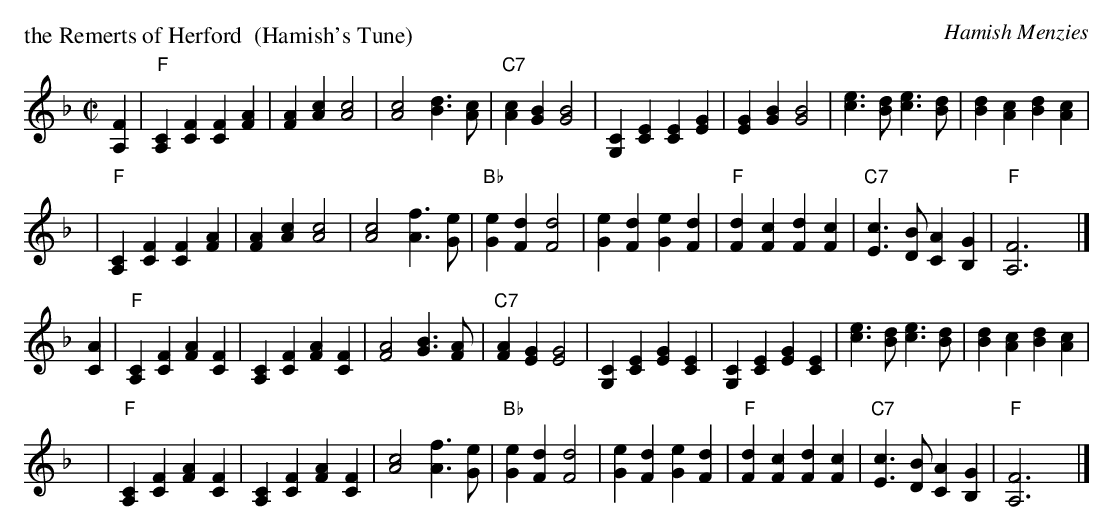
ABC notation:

X:1
P: the Remerts of Herford  (Hamish's Tune)
C: Hamish Menzies
M: C|
L: 1/4
K: F
[FA,] \
| "F"[CA,][FC] [FC][AF] | [AF][cA] [c2A2] | [c2A2] [dB]>[cA] | "C7"[cA][BG] [B2G2] \
| [CG,][EC] [EC][GE] | [GE][BG] [B2G2] | [ec]>[dB] [ec]>[dB] | [dB][cA] [dB][cA] |
y3 \
| "F"[CA,][FC] [FC][AF] | [AF][cA] [c2A2] | [c2A2] [fA]>[eG] | "Bb"[eG][dF] [d2F2] \
| [eG][dF] [eG][dF] | "F"[dF][cF] [dF][cF] | "C7"[cE]>[BD] [AC][GB,] | "F"[F3A,3] y |]
[AC] \
| "F"[CA,][FC] [AF][FC] | [CA,][FC] [AF][FC] | [A2F2] [BG]>[AF] | "C7"[AF][GE] [G2E2] \
| [CG,][EC] [GE][EC] | [CG,][EC] [GE][EC] | [ec]>[dB] [ec]>[dB] | [dB][cA] [dB][cA] |
y \
|  "F"[CA,][FC] [AF][FC] | [CA,][FC] [AF][FC] | [c2A2] [fA]>[eG] | "Bb"[eG][dF] [d2F2] \
| [eG][dF] [eG][dF] | "F"[dF][cF] [dF][cF] | "C7"[cE]>[BD] [AC][GB,] | "F"[F3A,3] y |]
